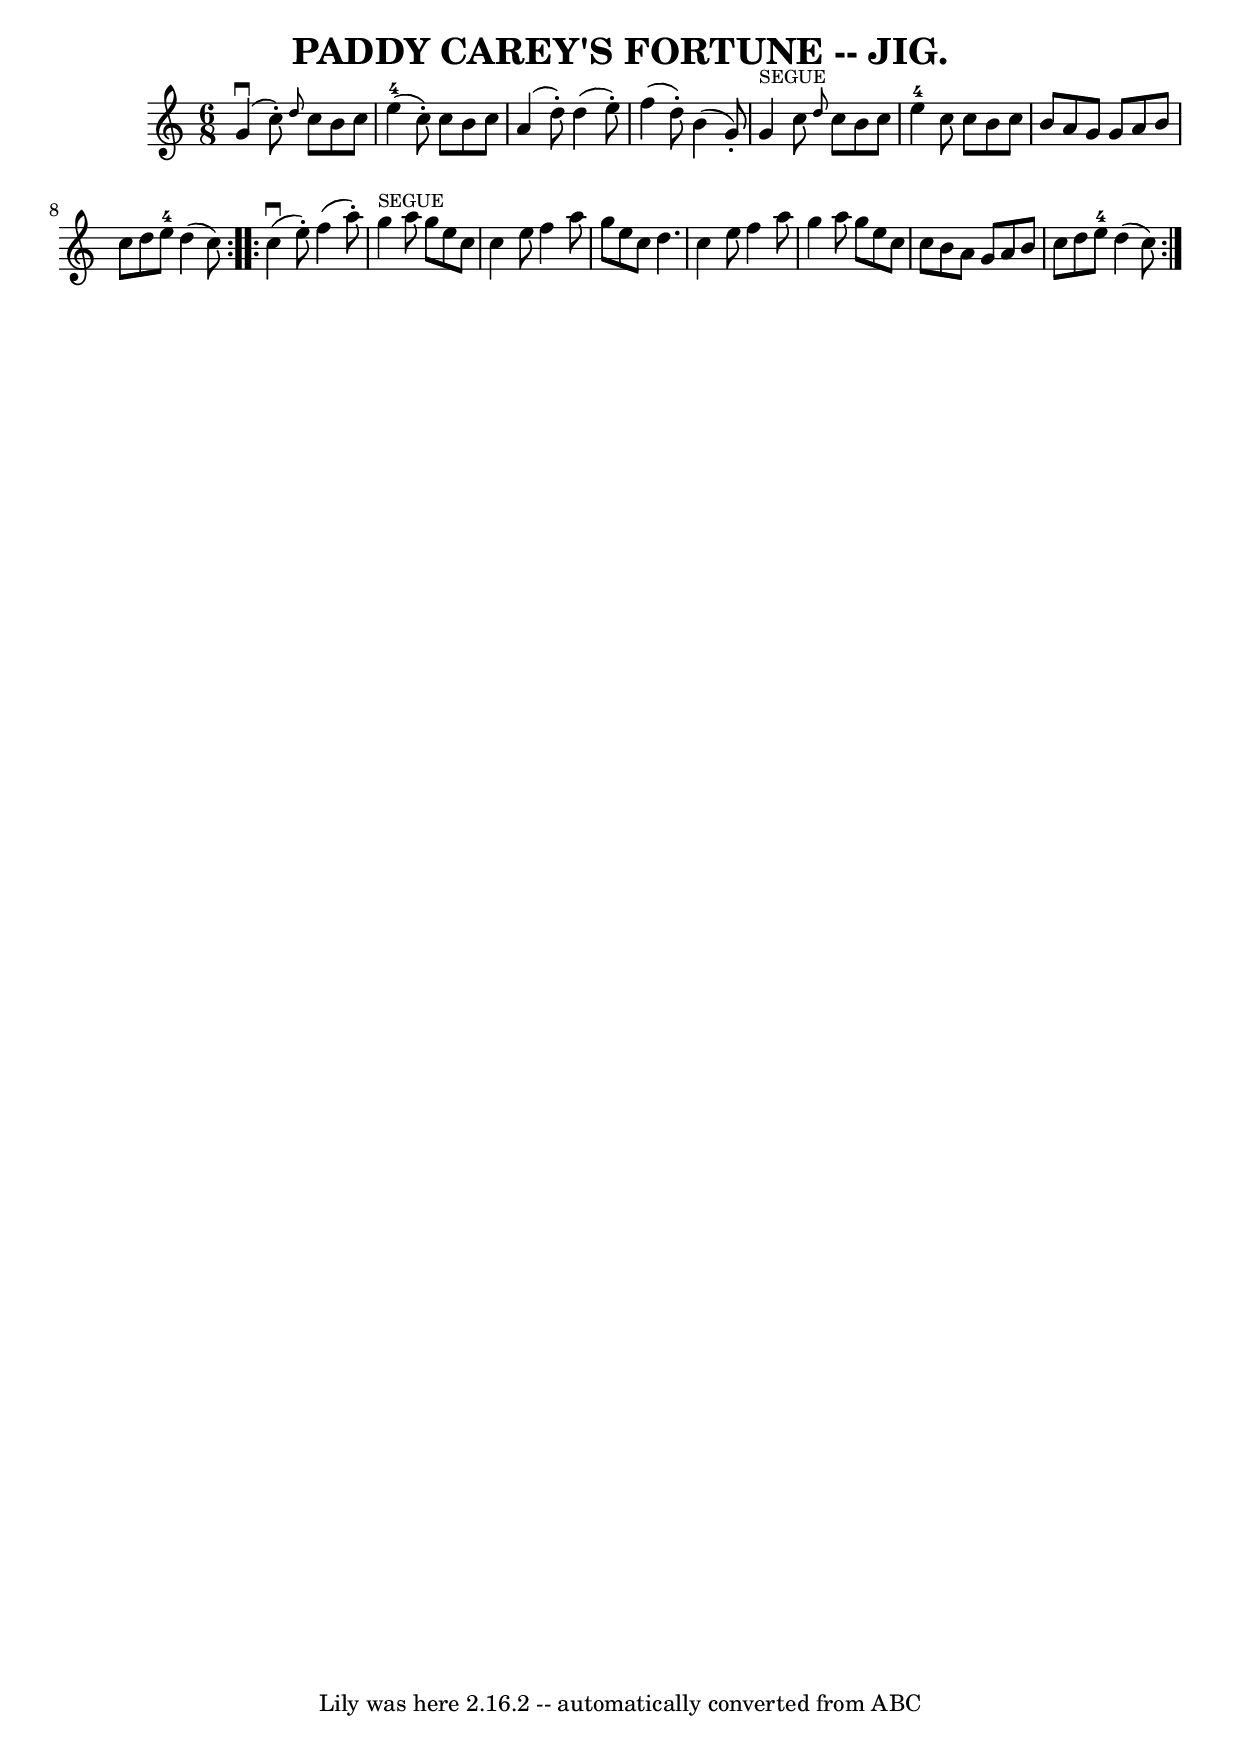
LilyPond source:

\version "2.16.2"
\include "Mammoth.ily"
\header {
  %% book = "Coles pg. 75.5"
  crossRefNumber = "13"
  footnotes = ""
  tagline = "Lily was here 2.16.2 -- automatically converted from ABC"
  title = "PADDY CAREY'S FORTUNE -- JIG."

}
voicedefault =  {



  \repeat volta 2 {

    \time 6/8 
    \key c \major
    g'4 (^\downbow c''8-.) \grace { d''8 } c''8 b'8 c''8    |
    e''4-4(c''8-.) c''8 b'8 c''8  |
    a'4 (d''8-.) d''4 (e''8-.) |
    f''4 (d''8-.) b'4 (g'8-.) |
    g'4^\segue c''8  \grace { d''8 } c''8 b'8 c''8      |
    e''4-4 c''8 c''8 b'8 c''8   |
    b'8 a'8 g'8 g'8 a'8 b'8  |
    c''8 d''8    
    e''8-4 d''4 (c''8) 
  }     
  \repeat volta 2 {
    c''4 (^\downbow e''8-.) f''4 (a''8-.)   |
    g''4^\segue a''8 g''8 e''8 c''8   |
    c''4 e''8 f''4 a''8  |
    g''8 e''8 c''8 d''4.   |
    c''4 e''8 f''4 a''8  |
    g''4 a''8 g''8 e''8 c''8   |
    c''8 b'8 a'8 g'8 a'8 b'8   |
    c''8 d''8 e''8-4 d''4 (c''8) 
  }   

}

\score{
  <<

    \context Staff="default"
    {
      \voicedefault 
      
    }

  >>
  \layout {
    
  }
  \midi {
  }

}
